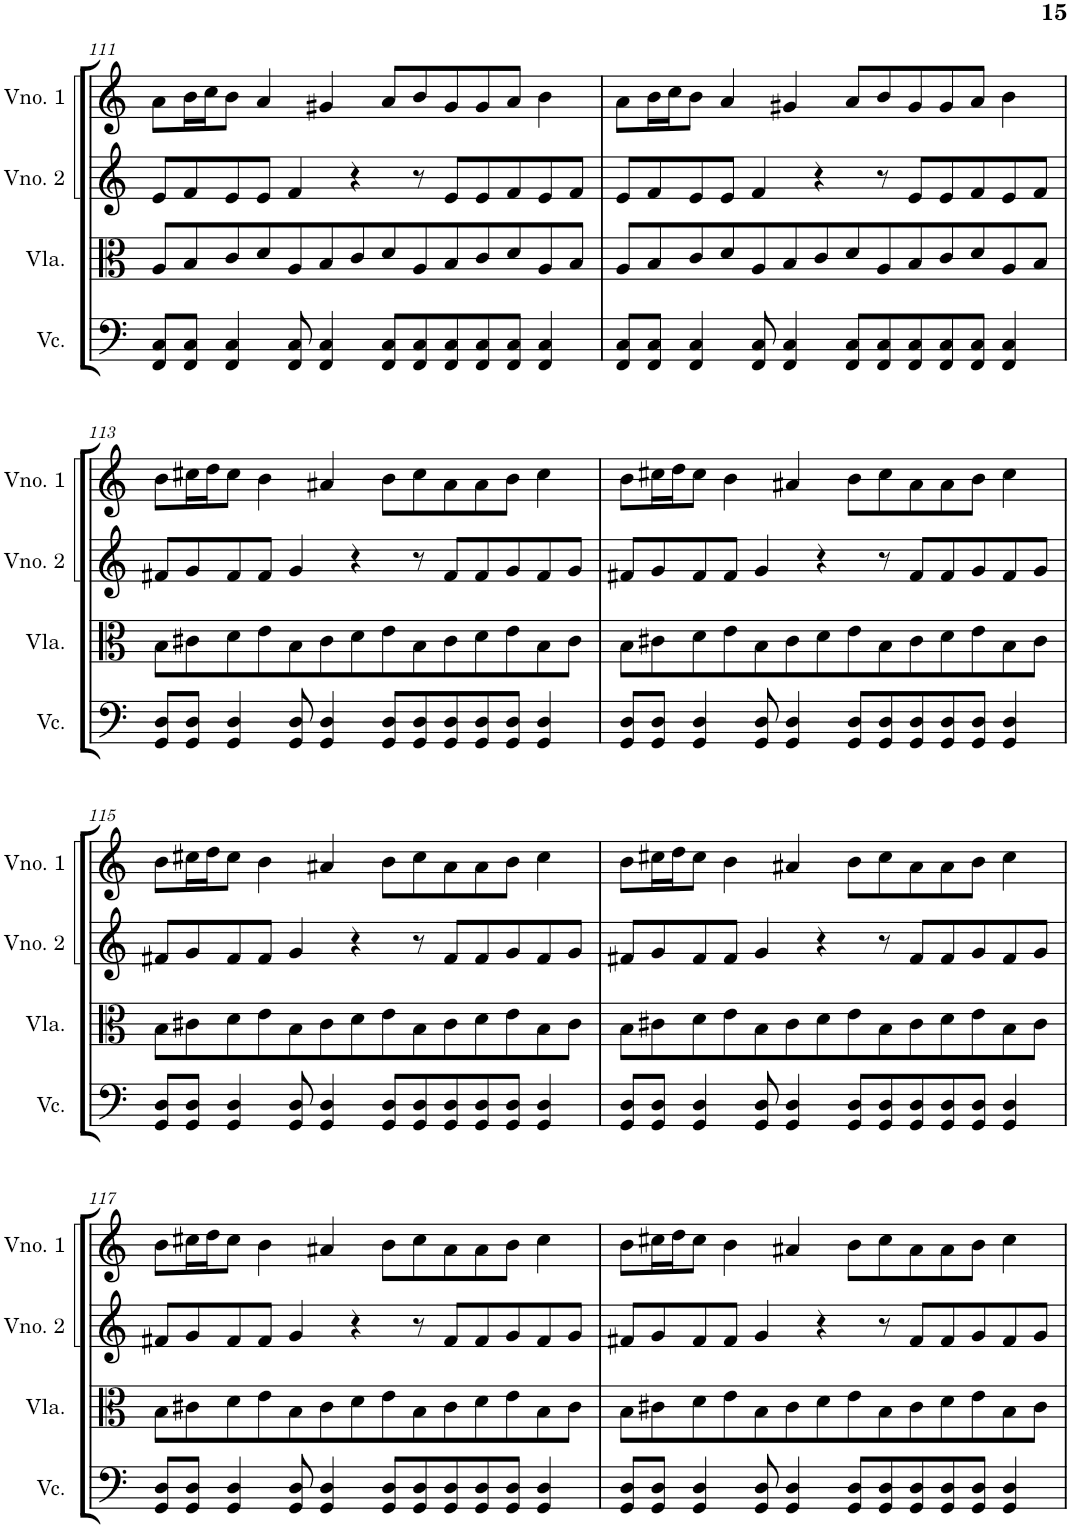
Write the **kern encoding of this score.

**kern	**kern	**kern	**kern
*part4	*part3	*part2	*part1
*staff4	*staff3	*staff2	*staff1
*I"Violoncelo	*I"Viola	*I"Violino 2	*I"Violino 1
*I'Vc.	*I'Vla.	*I'Vno. 2	*I'Vno. 1
!!LO:PB:g=z
*clefF4	*clefC3	*clefG2	*clefG2
*k[]	*k[]	*k[]	*k[]
*M7/4	*M7/4	*M7/4	*M7/4
=111	=111	=111	=111
8FF/ 8C/L	8A/L	8e/L	8a\L
8FF/ 8C/J	8B/	8f/	16b\L
.	.	.	16cc\J
4FF/ 4C/	8c/	8e/	8b\J
.	8d/	8e/J	4a/
8FF/ 8C/	8A/	4f/	.
4FF/ 4C/	8B/	.	4g#X/
.	8c/	4r	.
8FF/ 8C/L	8d/	.	8a/L
8FF/ 8C/	8A/	8r	8b/
8FF/ 8C/	8B/	8e/L	8g#/
8FF/ 8C/	8c/	8e/	8g#/
8FF/ 8C/J	8d/	8f/	8a/J
4FF/ 4C/	8A/	8e/	4b\
.	8B/J	8f/J	.
=112	=112	=112	=112
8FF/ 8C/L	8A/L	8e/L	8a\L
8FF/ 8C/J	8B/	8f/	16b\L
.	.	.	16cc\J
4FF/ 4C/	8c/	8e/	8b\J
.	8d/	8e/J	4a/
8FF/ 8C/	8A/	4f/	.
4FF/ 4C/	8B/	.	4g#X/
.	8c/	4r	.
8FF/ 8C/L	8d/	.	8a/L
8FF/ 8C/	8A/	8r	8b/
8FF/ 8C/	8B/	8e/L	8g#/
8FF/ 8C/	8c/	8e/	8g#/
8FF/ 8C/J	8d/	8f/	8a/J
4FF/ 4C/	8A/	8e/	4b\
.	8B/J	8f/J	.
!!LO:LB:g=z
=113	=113	=113	=113
8GG/ 8D/L	8B\L	8f#X/L	8b\L
8GG/ 8D/J	8c#X\	8g/	16cc#X\L
.	.	.	16dd\J
4GG/ 4D/	8d\	8f#/	8cc#\J
.	8e\	8f#/J	4b\
8GG/ 8D/	8B\	4g/	.
4GG/ 4D/	8c#\	.	4a#X/
.	8d\	4r	.
8GG/ 8D/L	8e\	.	8b\L
8GG/ 8D/	8B\	8r	8cc#\
8GG/ 8D/	8c#\	8f#/L	8a#\
8GG/ 8D/	8d\	8f#/	8a#\
8GG/ 8D/J	8e\	8g/	8b\J
4GG/ 4D/	8B\	8f#/	4cc#\
.	8c#\J	8g/J	.
=114	=114	=114	=114
8GG/ 8D/L	8B\L	8f#X/L	8b\L
8GG/ 8D/J	8c#X\	8g/	16cc#X\L
.	.	.	16dd\J
4GG/ 4D/	8d\	8f#/	8cc#\J
.	8e\	8f#/J	4b\
8GG/ 8D/	8B\	4g/	.
4GG/ 4D/	8c#\	.	4a#X/
.	8d\	4r	.
8GG/ 8D/L	8e\	.	8b\L
8GG/ 8D/	8B\	8r	8cc#\
8GG/ 8D/	8c#\	8f#/L	8a#\
8GG/ 8D/	8d\	8f#/	8a#\
8GG/ 8D/J	8e\	8g/	8b\J
4GG/ 4D/	8B\	8f#/	4cc#\
.	8c#\J	8g/J	.
!!LO:LB:g=z
=115	=115	=115	=115
8GG/ 8D/L	8B\L	8f#X/L	8b\L
8GG/ 8D/J	8c#X\	8g/	16cc#X\L
.	.	.	16dd\J
4GG/ 4D/	8d\	8f#/	8cc#\J
.	8e\	8f#/J	4b\
8GG/ 8D/	8B\	4g/	.
4GG/ 4D/	8c#\	.	4a#X/
.	8d\	4r	.
8GG/ 8D/L	8e\	.	8b\L
8GG/ 8D/	8B\	8r	8cc#\
8GG/ 8D/	8c#\	8f#/L	8a#\
8GG/ 8D/	8d\	8f#/	8a#\
8GG/ 8D/J	8e\	8g/	8b\J
4GG/ 4D/	8B\	8f#/	4cc#\
.	8c#\J	8g/J	.
=116	=116	=116	=116
8GG/ 8D/L	8B\L	8f#X/L	8b\L
8GG/ 8D/J	8c#X\	8g/	16cc#X\L
.	.	.	16dd\J
4GG/ 4D/	8d\	8f#/	8cc#\J
.	8e\	8f#/J	4b\
8GG/ 8D/	8B\	4g/	.
4GG/ 4D/	8c#\	.	4a#X/
.	8d\	4r	.
8GG/ 8D/L	8e\	.	8b\L
8GG/ 8D/	8B\	8r	8cc#\
8GG/ 8D/	8c#\	8f#/L	8a#\
8GG/ 8D/	8d\	8f#/	8a#\
8GG/ 8D/J	8e\	8g/	8b\J
4GG/ 4D/	8B\	8f#/	4cc#\
.	8c#\J	8g/J	.
!!LO:LB:g=z
=117	=117	=117	=117
8GG/ 8D/L	8B\L	8f#X/L	8b\L
8GG/ 8D/J	8c#X\	8g/	16cc#X\L
.	.	.	16dd\J
4GG/ 4D/	8d\	8f#/	8cc#\J
.	8e\	8f#/J	4b\
8GG/ 8D/	8B\	4g/	.
4GG/ 4D/	8c#\	.	4a#X/
.	8d\	4r	.
8GG/ 8D/L	8e\	.	8b\L
8GG/ 8D/	8B\	8r	8cc#\
8GG/ 8D/	8c#\	8f#/L	8a#\
8GG/ 8D/	8d\	8f#/	8a#\
8GG/ 8D/J	8e\	8g/	8b\J
4GG/ 4D/	8B\	8f#/	4cc#\
.	8c#\J	8g/J	.
=118	=118	=118	=118
8GG/ 8D/L	8B\L	8f#X/L	8b\L
8GG/ 8D/J	8c#X\	8g/	16cc#X\L
.	.	.	16dd\J
4GG/ 4D/	8d\	8f#/	8cc#\J
.	8e\	8f#/J	4b\
8GG/ 8D/	8B\	4g/	.
4GG/ 4D/	8c#\	.	4a#X/
.	8d\	4r	.
8GG/ 8D/L	8e\	.	8b\L
8GG/ 8D/	8B\	8r	8cc#\
8GG/ 8D/	8c#\	8f#/L	8a#\
8GG/ 8D/	8d\	8f#/	8a#\
8GG/ 8D/J	8e\	8g/	8b\J
4GG/ 4D/	8B\	8f#/	4cc#\
.	8c#\J	8g/J	.
=	=	=	=
*-	*-	*-	*-
